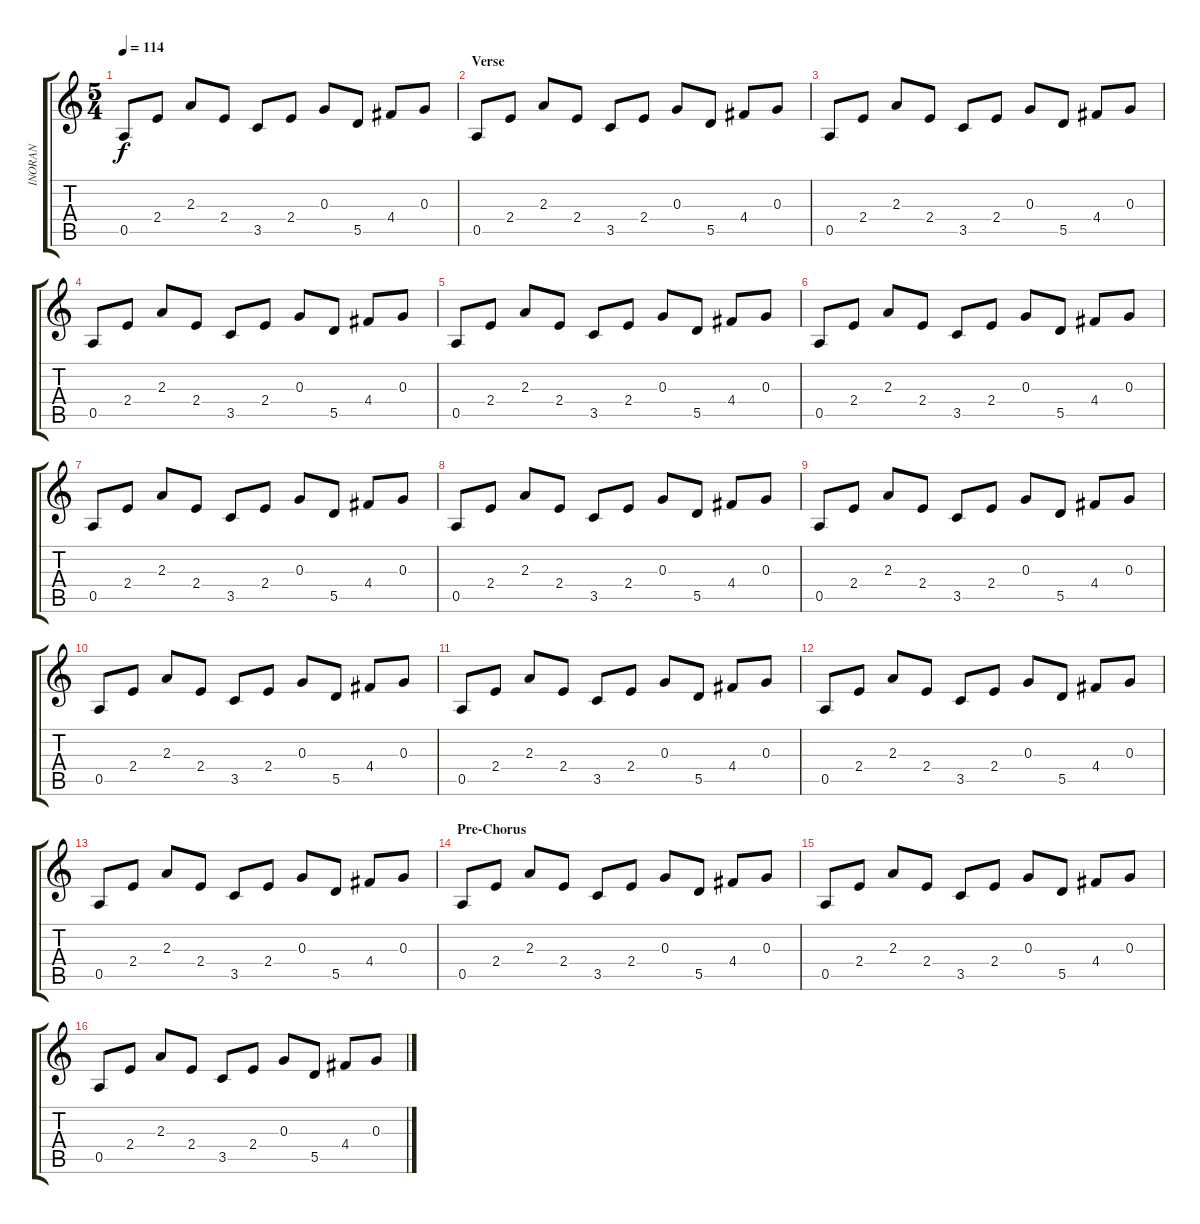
\track ("INORAN" "INORAN") {instrument electricguitarclean}
\staff {score tabs}
\tuning (E4 B3 G3 D3 A2 E2) {hide}
\ts (5 4)
\tempo 114
\clef g2
\ks c
0.5.8{dy f} 2.4.8 2.3.8 2.4.8 3.5.8 2.4.8 0.3.8 5.5.8 4.4.8 0.3.8 |
\section ("" "Verse")
0.5.8 2.4.8 2.3.8 2.4.8 3.5.8 2.4.8 0.3.8 5.5.8 4.4.8 0.3.8 |
0.5.8 2.4.8 2.3.8 2.4.8 3.5.8 2.4.8 0.3.8 5.5.8 4.4.8 0.3.8 |
0.5.8 2.4.8 2.3.8 2.4.8 3.5.8 2.4.8 0.3.8 5.5.8 4.4.8 0.3.8 |
0.5.8 2.4.8 2.3.8 2.4.8 3.5.8 2.4.8 0.3.8 5.5.8 4.4.8 0.3.8 |
0.5.8 2.4.8 2.3.8 2.4.8 3.5.8 2.4.8 0.3.8 5.5.8 4.4.8 0.3.8 |
0.5.8 2.4.8 2.3.8 2.4.8 3.5.8 2.4.8 0.3.8 5.5.8 4.4.8 0.3.8 |
0.5.8 2.4.8 2.3.8 2.4.8 3.5.8 2.4.8 0.3.8 5.5.8 4.4.8 0.3.8 |
0.5.8 2.4.8 2.3.8 2.4.8 3.5.8 2.4.8 0.3.8 5.5.8 4.4.8 0.3.8 |
0.5.8 2.4.8 2.3.8 2.4.8 3.5.8 2.4.8 0.3.8 5.5.8 4.4.8 0.3.8 |
0.5.8 2.4.8 2.3.8 2.4.8 3.5.8 2.4.8 0.3.8 5.5.8 4.4.8 0.3.8 |
0.5.8 2.4.8 2.3.8 2.4.8 3.5.8 2.4.8 0.3.8 5.5.8 4.4.8 0.3.8 |
0.5.8 2.4.8 2.3.8 2.4.8 3.5.8 2.4.8 0.3.8 5.5.8 4.4.8 0.3.8 |
\section ("" "Pre-Chorus")
0.5.8 2.4.8 2.3.8 2.4.8 3.5.8 2.4.8 0.3.8 5.5.8 4.4.8 0.3.8 |
0.5.8 2.4.8 2.3.8 2.4.8 3.5.8 2.4.8 0.3.8 5.5.8 4.4.8 0.3.8 |
0.5.8 2.4.8 2.3.8 2.4.8 3.5.8 2.4.8 0.3.8 5.5.8 4.4.8 0.3.8
